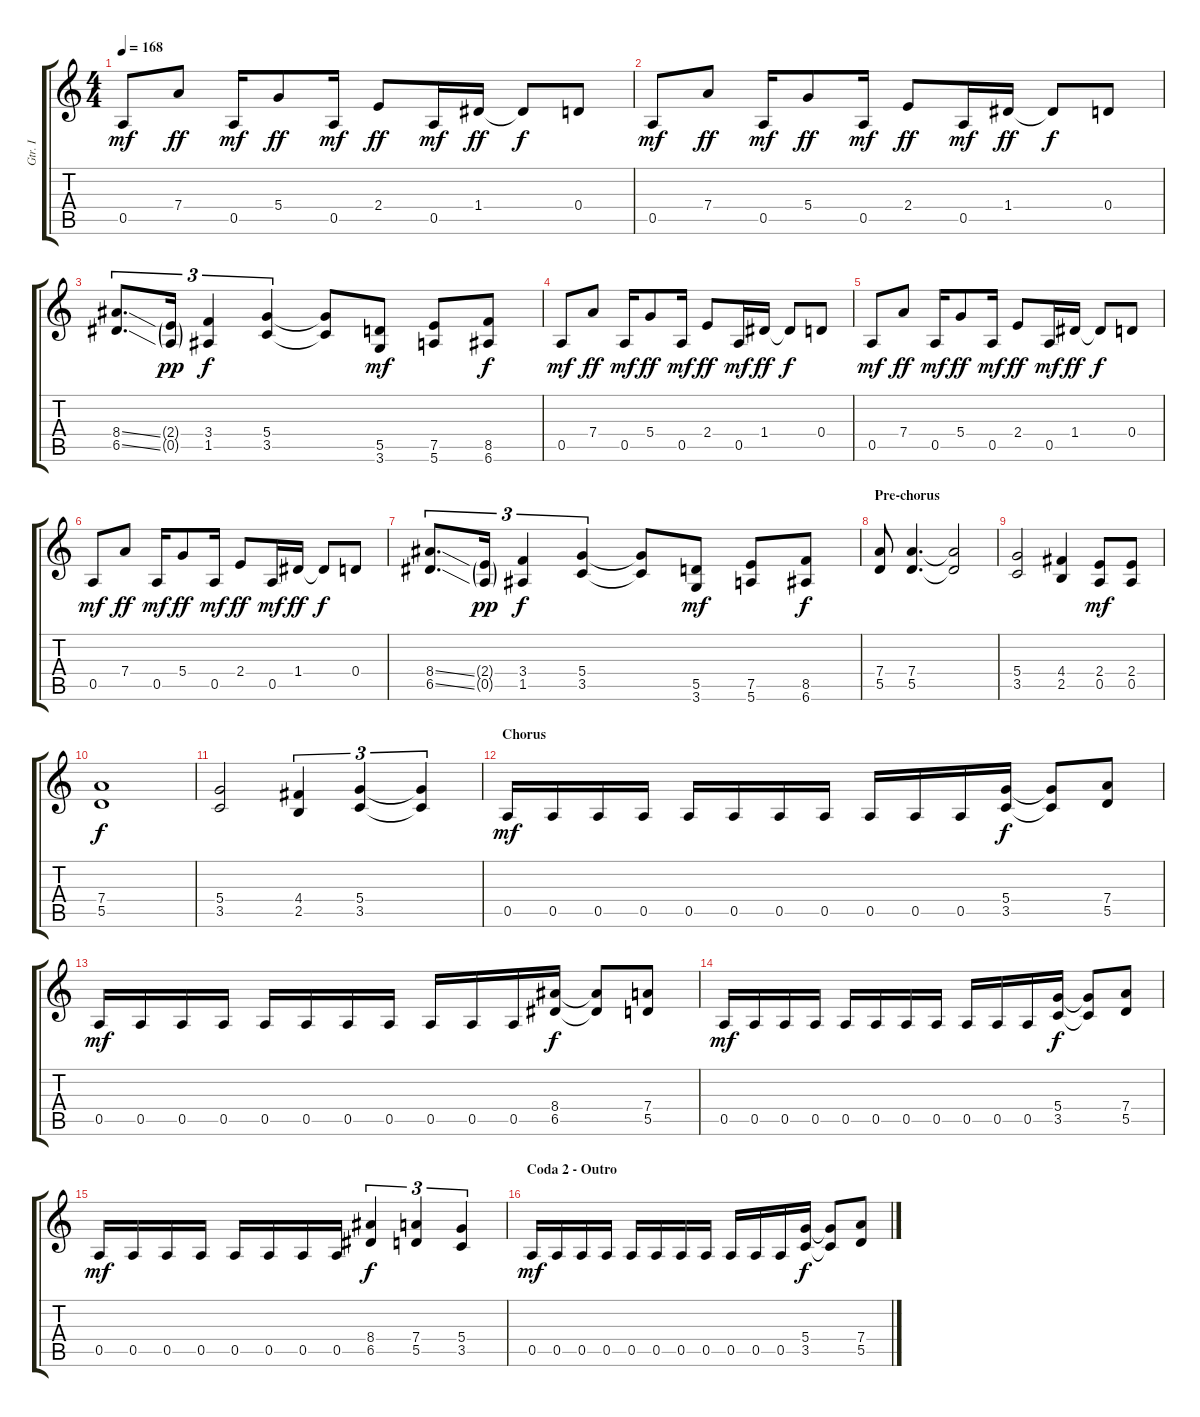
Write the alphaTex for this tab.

\track ("Gtr. I" "Gtr. I") {instrument overdrivenguitar}
\staff {score tabs}
\tuning (E4 B3 G3 D3 A2 E2) {hide}
\ts (4 4)
\tempo 168
\clef g2
\ks c
0.5.8{dy mf} 7.4.8{dy ff} 0.5.16{dy mf} 5.4.8{dy ff} 0.5.16{dy mf} 2.4.8{dy ff} 0.5.16{dy mf} 1.4.16{dy ff} 1.4{t}.8{dy f} 0.4.8 |
0.5.8{dy mf} 7.4.8{dy ff} 0.5.16{dy mf} 5.4.8{dy ff} 0.5.16{dy mf} 2.4.8{dy ff} 0.5.16{dy mf} 1.4.16{dy ff} 1.4{t}.8{dy f} 0.4.8 |
(8.4{ss} 6.5{ss}).8{d tu (3 2)} (2.4{g} 0.5{g}).16{tu (3 2) dy pp} (3.4 1.5).4{tu (3 2) dy f} (5.4 3.5).4{tu (3 2)} (5.4{t} 3.5{t}).8 (5.5 3.6).8{dy mf} (7.5 5.6).8 (8.5 6.6).8{dy f} |
0.5.8{dy mf} 7.4.8{dy ff} 0.5.16{dy mf} 5.4.8{dy ff} 0.5.16{dy mf} 2.4.8{dy ff} 0.5.16{dy mf} 1.4.16{dy ff} 1.4{t}.8{dy f} 0.4.8 |
0.5.8{dy mf} 7.4.8{dy ff} 0.5.16{dy mf} 5.4.8{dy ff} 0.5.16{dy mf} 2.4.8{dy ff} 0.5.16{dy mf} 1.4.16{dy ff} 1.4{t}.8{dy f} 0.4.8 |
0.5.8{dy mf} 7.4.8{dy ff} 0.5.16{dy mf} 5.4.8{dy ff} 0.5.16{dy mf} 2.4.8{dy ff} 0.5.16{dy mf} 1.4.16{dy ff} 1.4{t}.8{dy f} 0.4.8 |
(8.4{ss} 6.5{ss}).8{d tu (3 2)} (2.4{g} 0.5{g}).16{tu (3 2) dy pp} (3.4 1.5).4{tu (3 2) dy f} (5.4 3.5).4{tu (3 2)} (5.4{t} 3.5{t}).8 (5.5 3.6).8{dy mf} (7.5 5.6).8 (8.5 6.6).8{dy f} |
\section ("" "Pre-chorus")
(7.4 5.5).8 (7.4 5.5).4{d} (7.4{t} 5.5{t}).2 |
(5.4 3.5).2 (4.4 2.5).4 (2.4 0.5).8{dy mf} (2.4 0.5).8 |
(7.4 5.5).1{dy f} |
(5.4 3.5).2 (4.4 2.5).4{tu (3 2)} (5.4 3.5).4{tu (3 2)} (5.4{t} 3.5{t}).4{tu (3 2)} |
\section ("" "Chorus")
0.5.16{dy mf} 0.5.16 0.5.16 0.5.16 0.5.16 0.5.16 0.5.16 0.5.16 0.5.16 0.5.16 0.5.16 (5.4 3.5).16{dy f} (5.4{t} 3.5{t}).8 (7.4 5.5).8 |
0.5.16{dy mf} 0.5.16 0.5.16 0.5.16 0.5.16 0.5.16 0.5.16 0.5.16 0.5.16 0.5.16 0.5.16 (8.4 6.5).16{dy f} (8.4{t} 6.5{t}).8 (7.4 5.5).8 |
0.5.16{dy mf} 0.5.16 0.5.16 0.5.16 0.5.16 0.5.16 0.5.16 0.5.16 0.5.16 0.5.16 0.5.16 (5.4 3.5).16{dy f} (5.4{t} 3.5{t}).8 (7.4 5.5).8 |
0.5.16{dy mf} 0.5.16 0.5.16 0.5.16 0.5.16 0.5.16 0.5.16 0.5.16 (8.4 6.5).4{tu (3 2) dy f} (7.4 5.5).4{tu (3 2)} (5.4 3.5).4{tu (3 2)} |
\section ("" "Coda 2 - Outro")
0.5.16{dy mf} 0.5.16 0.5.16 0.5.16 0.5.16 0.5.16 0.5.16 0.5.16 0.5.16 0.5.16 0.5.16 (5.4 3.5).16{dy f} (5.4{t} 3.5{t}).8 (7.4 5.5).8
